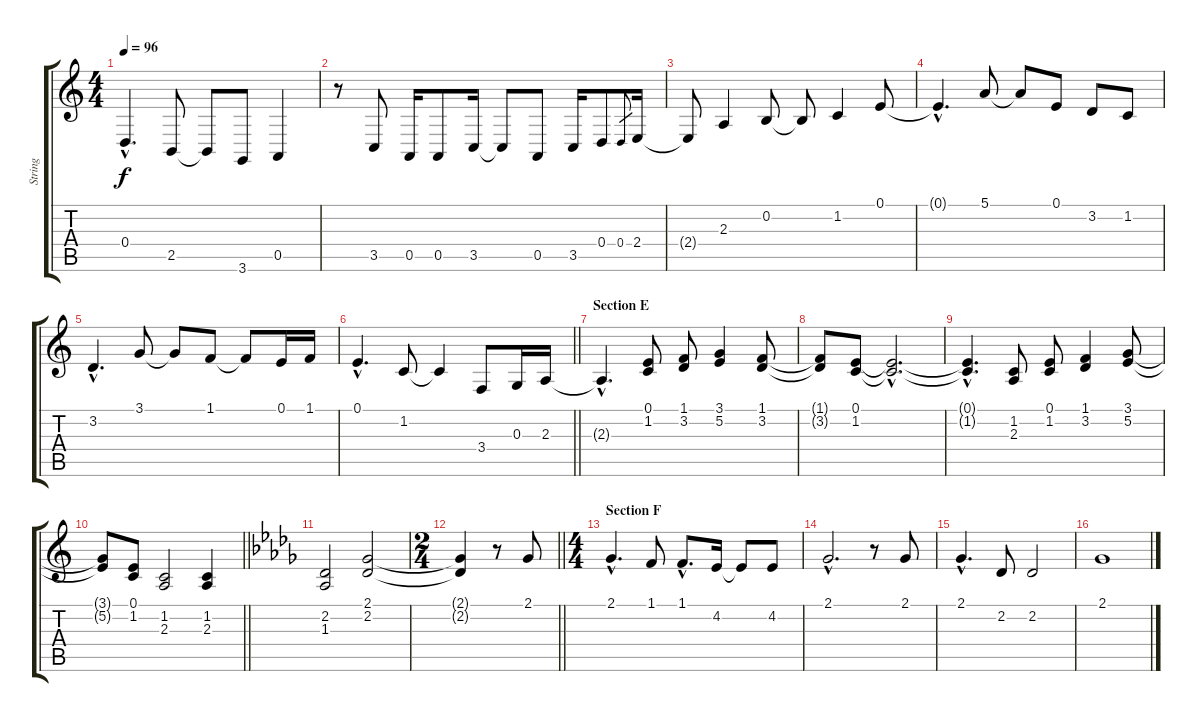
\track ("String" "String") {instrument stringensemble1}
\staff {score tabs}
\tuning (E4 B3 G3 D3 A2 E2) {hide}
\ts (4 4)
\tempo 96
\clef g2
\ks c
0.4{hac}.4{d dy f} 2.5.8 2.5{t}.8 3.6.8 0.5.4 |
r.8 3.5.8 0.5.16 0.5.8 3.5.16 3.5{t}.8 0.5.8 3.5.16 0.4.8 0.4.8{gr} 2.4.16 |
2.4{t}.8 2.3.4 0.2.8 0.2{t}.8 1.2.4 0.1.8 |
0.1{hac t}.4{d} 5.1.8 5.1{t}.8 0.1.8 3.2.8 1.2.8 |
3.2{hac}.4{d} 3.1.8 3.1{t}.8 1.1.8 1.1{t}.8 0.1.16 1.1.16 |
\barLineRight lightlight
0.1{hac}.4{d} 1.2.8 1.2{t}.4 3.4.8 0.3.16 2.3.16 |
\section ("" "Section E")
2.3{hac t}.4{d} (0.1 1.2).8 (1.1 3.2).8 (3.1 5.2).4 (1.1 3.2).8 |
(1.1{t} 3.2{t}).8 (0.1 1.2).8 (0.1{hac t} 1.2{hac t}).2{d} |
(0.1{hac t} 1.2{hac t}).4{d} (1.2 2.3).8 (0.1 1.2).8 (1.1 3.2).4 (3.1 5.2).8 |
\barLineRight lightlight
(3.1{t} 5.2{t}).8 (0.1 1.2).8 (1.2 2.3).2 (1.2 2.3).4 |
\ks db
(2.2 1.3).2 (2.1 2.2).2 |
\ts (2 4)
\barLineRight lightlight
(2.1{t} 2.2{t}).4 r.8 2.1.8 |
\ts (4 4)
\section ("" "Section F")
2.1{hac}.4{d} 1.1.8 1.1{hac}.8{d} 4.2.16 4.2{t}.8 4.2.8 |
2.1{hac}.2{d} r.8 2.1.8 |
2.1{hac}.4{d} 2.2.8 2.2.2 |
2.1.1
